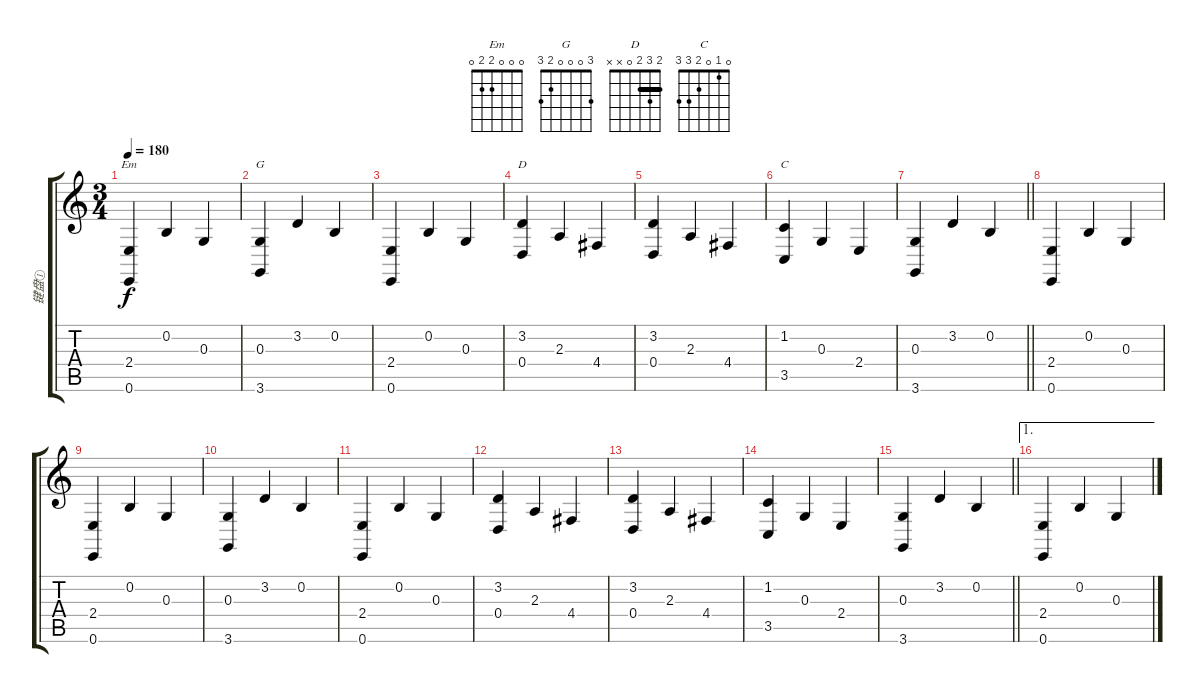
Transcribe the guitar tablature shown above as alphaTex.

\track ("键盘①" "键盘①") {instrument clavinet}
\staff {score tabs}
\tuning (E4 B3 G3 D3 A2 E2) {hide}
\chord ("Em" 0 0 0 2 2 0)
\chord ("G" 3 0 0 0 2 3)
\chord ("D" 2 3 2 0 x x) {barre 2}
\chord ("C" 0 1 0 2 3 3)
\ts (3 4)
\tempo 180
\clef g2
\ks c
(2.4 0.6).4{ch "Em" dy f} 0.2.4 0.3.4 |
(0.3 3.6).4{ch "G"} 3.2.4 0.2.4 |
(2.4 0.6).4 0.2.4 0.3.4 |
(3.2 0.4).4{ch "D"} 2.3.4 4.4.4 |
(3.2 0.4).4 2.3.4 4.4.4 |
(1.2 3.5).4{ch "C"} 0.3.4 2.4.4 |
\barLineRight lightlight
(0.3 3.6).4 3.2.4 0.2.4 |
(2.4 0.6).4 0.2.4 0.3.4 |
(2.4 0.6).4 0.2.4 0.3.4 |
(0.3 3.6).4 3.2.4 0.2.4 |
(2.4 0.6).4 0.2.4 0.3.4 |
(3.2 0.4).4 2.3.4 4.4.4 |
(3.2 0.4).4 2.3.4 4.4.4 |
(1.2 3.5).4 0.3.4 2.4.4 |
\barLineRight lightlight
(0.3 3.6).4 3.2.4 0.2.4 |
\ae 1
(2.4 0.6).4 0.2.4 0.3.4
